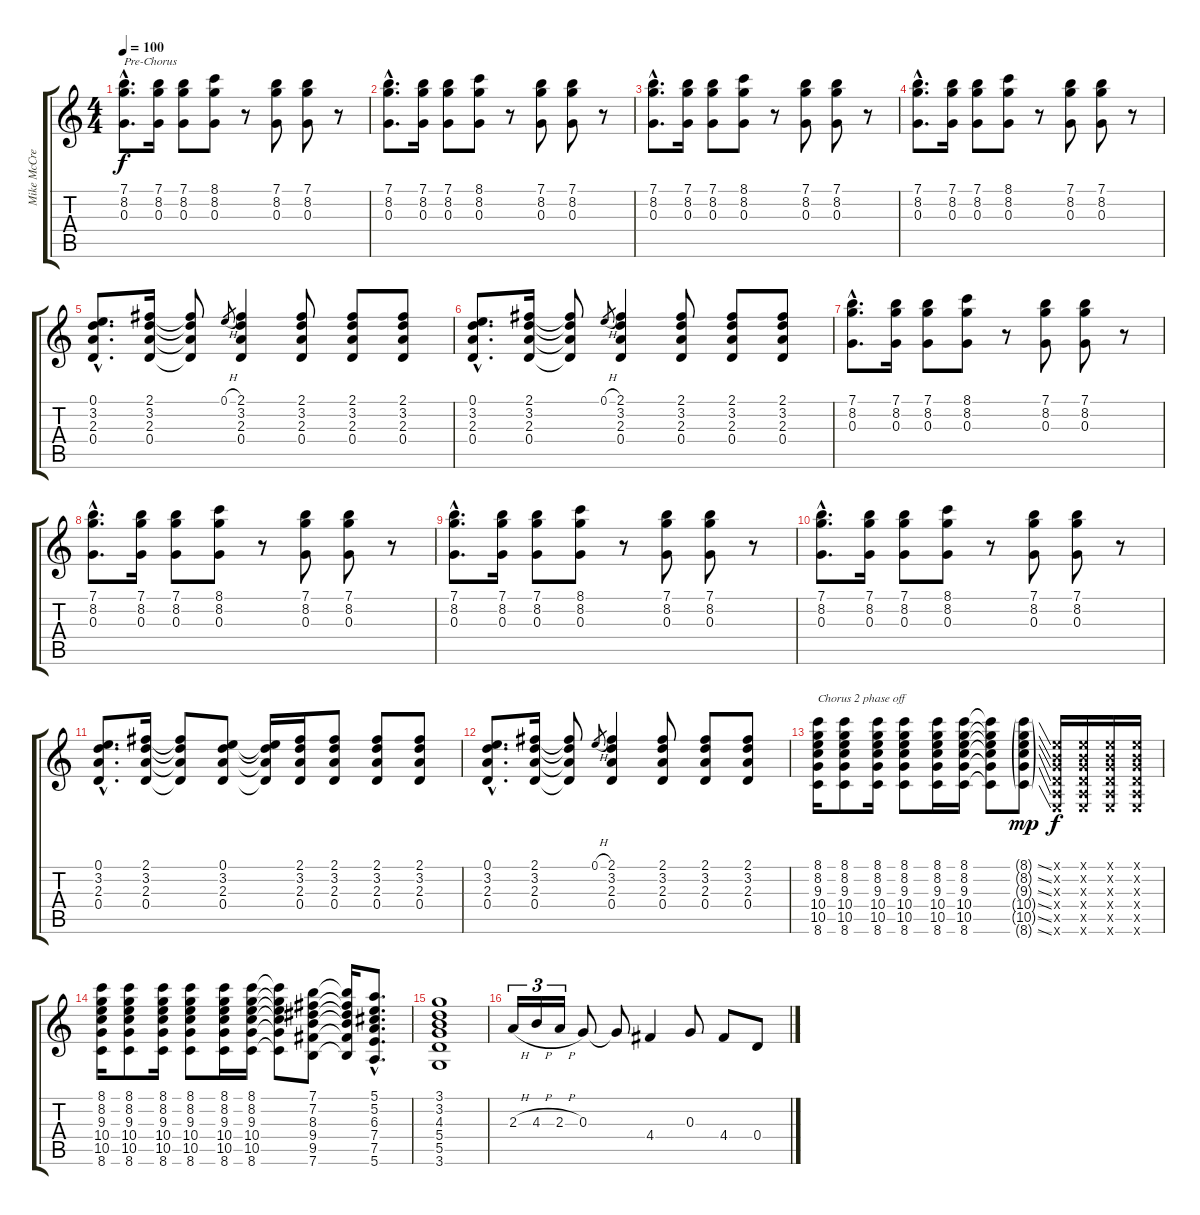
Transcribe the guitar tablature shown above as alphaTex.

\track ("Mike McCready" "Mike McCre") {instrument acousticguitarsteel}
\staff {score tabs}
\tuning (E4 B3 G3 D3 A2 E2) {hide}
\ts (4 4)
\tempo 100
\clef g2
\ks c
(7.1{hac} 8.2{hac} 0.3{hac}).8{d txt "Pre-Chorus" dy f} (7.1 8.2 0.3).16 (7.1 8.2 0.3).8 (8.1 8.2 0.3).8 r.8 (7.1 8.2 0.3).8 (7.1 8.2 0.3).8 r.8 |
(7.1{hac} 8.2{hac} 0.3{hac}).8{d} (7.1 8.2 0.3).16 (7.1 8.2 0.3).8 (8.1 8.2 0.3).8 r.8 (7.1 8.2 0.3).8 (7.1 8.2 0.3).8 r.8 |
(7.1{hac} 8.2{hac} 0.3{hac}).8{d} (7.1 8.2 0.3).16 (7.1 8.2 0.3).8 (8.1 8.2 0.3).8 r.8 (7.1 8.2 0.3).8 (7.1 8.2 0.3).8 r.8 |
(7.1{hac} 8.2{hac} 0.3{hac}).8{d} (7.1 8.2 0.3).16 (7.1 8.2 0.3).8 (8.1 8.2 0.3).8 r.8 (7.1 8.2 0.3).8 (7.1 8.2 0.3).8 r.8 |
(0.1{hac} 3.2{hac} 2.3{hac} 0.4{hac}).8{d} (2.1 3.2 2.3 0.4).16 (2.1{t} 3.2{t} 2.3{t} 0.4{t}).8 0.1{h}.8{gr} (2.1 3.2 2.3 0.4).4 (2.1 3.2 2.3 0.4).8 (2.1 3.2 2.3 0.4).8 (2.1 3.2 2.3 0.4).8 |
(0.1{hac} 3.2{hac} 2.3{hac} 0.4{hac}).8{d} (2.1 3.2 2.3 0.4).16 (2.1{t} 3.2{t} 2.3{t} 0.4{t}).8 0.1{h}.8{gr} (2.1 3.2 2.3 0.4).4 (2.1 3.2 2.3 0.4).8 (2.1 3.2 2.3 0.4).8 (2.1 3.2 2.3 0.4).8 |
(7.1{hac} 8.2{hac} 0.3{hac}).8{d} (7.1 8.2 0.3).16 (7.1 8.2 0.3).8 (8.1 8.2 0.3).8 r.8 (7.1 8.2 0.3).8 (7.1 8.2 0.3).8 r.8 |
(7.1{hac} 8.2{hac} 0.3{hac}).8{d} (7.1 8.2 0.3).16 (7.1 8.2 0.3).8 (8.1 8.2 0.3).8 r.8 (7.1 8.2 0.3).8 (7.1 8.2 0.3).8 r.8 |
(7.1{hac} 8.2{hac} 0.3{hac}).8{d} (7.1 8.2 0.3).16 (7.1 8.2 0.3).8 (8.1 8.2 0.3).8 r.8 (7.1 8.2 0.3).8 (7.1 8.2 0.3).8 r.8 |
(7.1{hac} 8.2{hac} 0.3{hac}).8{d} (7.1 8.2 0.3).16 (7.1 8.2 0.3).8 (8.1 8.2 0.3).8 r.8 (7.1 8.2 0.3).8 (7.1 8.2 0.3).8 r.8 |
(0.1{hac} 3.2{hac} 2.3{hac} 0.4{hac}).8{d} (2.1 3.2 2.3 0.4).16 (2.1{t} 3.2{t} 2.3{t} 0.4{t}).8 (0.1 3.2 2.3 0.4).8 (0.1{t} 3.2{t} 2.3{t} 0.4{t}).16 (2.1 3.2 2.3 0.4).16 (2.1 3.2 2.3 0.4).8 (2.1 3.2 2.3 0.4).8 (2.1 3.2 2.3 0.4).8 |
(0.1{hac} 3.2{hac} 2.3{hac} 0.4{hac}).8{d} (2.1 3.2 2.3 0.4).16 (2.1{t} 3.2{t} 2.3{t} 0.4{t}).8 0.1{h}.8{gr} (2.1 3.2 2.3 0.4).4 (2.1 3.2 2.3 0.4).8 (2.1 3.2 2.3 0.4).8 (2.1 3.2 2.3 0.4).8 |
(8.1 8.2 9.3 10.4 10.5 8.6).16{txt "Chorus 2 phase off"} (8.1 8.2 9.3 10.4 10.5 8.6).8 (8.1 8.2 9.3 10.4 10.5 8.6).16 (8.1 8.2 9.3 10.4 10.5 8.6).8 (8.1 8.2 9.3 10.4 10.5 8.6).16 (8.1 8.2 9.3 10.4 10.5 8.6).16 (8.1{t} 8.2{t} 9.3{t} 10.4{t} 10.5{t} 8.6{t}).8 (8.1{ss g} 8.2{ss g} 9.3{ss g} 10.4{ss g} 10.5{ss g} 8.6{ss g}).8{dy mp} (0.1{x} 0.2{x} 0.3{x} 0.4{x} 0.5{x} 0.6{x}).16{dy f} (0.1{x} 0.2{x} 0.3{x} 0.4{x} 0.5{x} 0.6{x}).16 (0.1{x} 0.2{x} 0.3{x} 0.4{x} 0.5{x} 0.6{x}).16 (0.1{x} 0.2{x} 0.3{x} 0.4{x} 0.5{x} 0.6{x}).16 |
(8.1 8.2 9.3 10.4 10.5 8.6).16 (8.1 8.2 9.3 10.4 10.5 8.6).8 (8.1 8.2 9.3 10.4 10.5 8.6).16 (8.1 8.2 9.3 10.4 10.5 8.6).8 (8.1 8.2 9.3 10.4 10.5 8.6).16 (8.1 8.2 9.3 10.4 10.5 8.6).16 (8.1{t} 8.2{t} 9.3{t} 10.4{t} 10.5{t} 8.6{t}).8 (7.1 7.2 8.3 9.4 9.5 7.6).8 (7.1{t} 7.2{t} 8.3{t} 9.4{t} 9.5{t} 7.6{t}).16 (5.1{hac} 5.2{hac} 6.3{hac} 7.4{hac} 7.5{hac} 5.6{hac}).8{d} |
(3.1 3.2 4.3 5.4 5.5 3.6).1 |
2.3{h}.16{tu (3 2)} 4.3{h}.16{tu (3 2)} 2.3{h}.16{tu (3 2)} 0.3.8 0.3{t}.8 4.4.4 0.3.8 4.4.8 0.4.8
